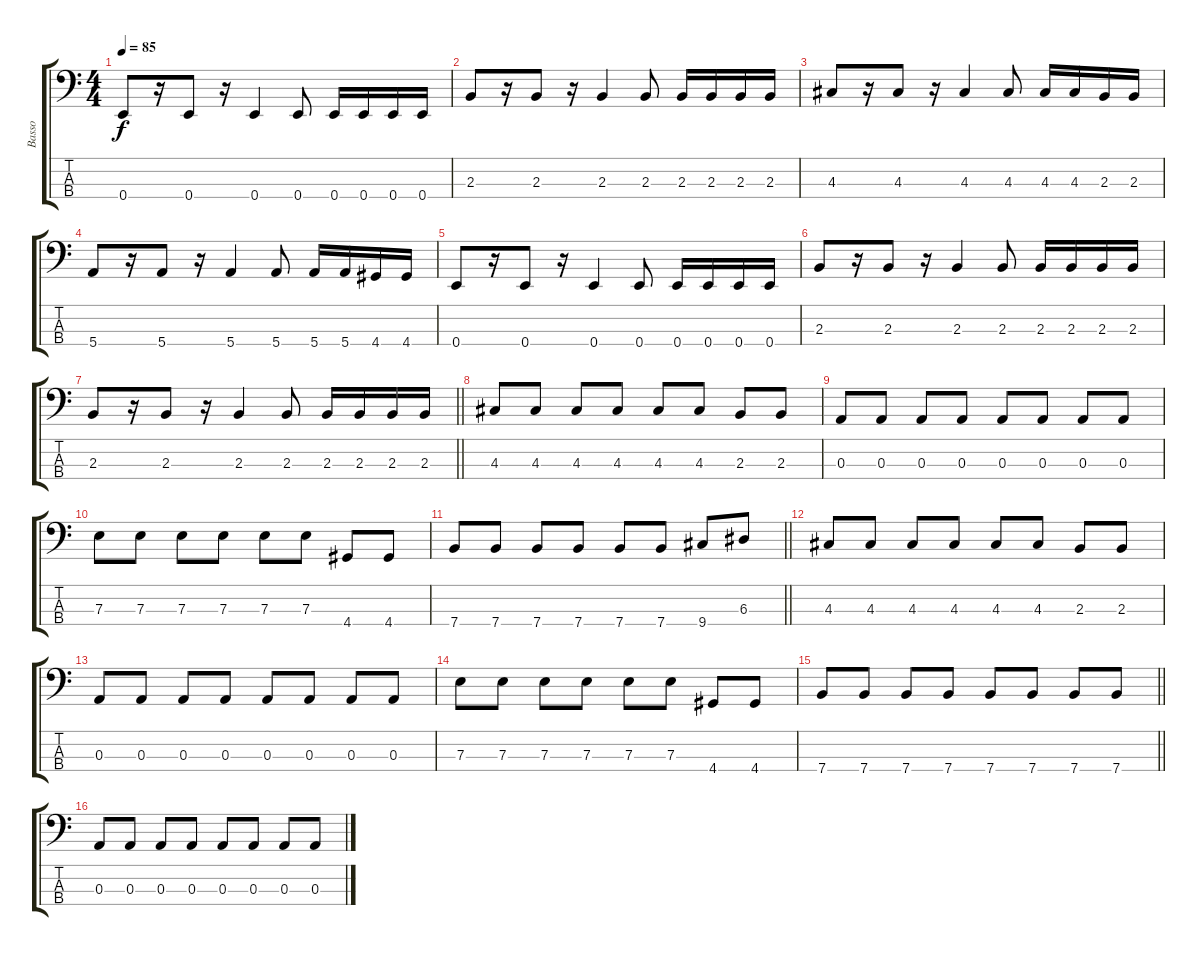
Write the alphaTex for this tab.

\track ("Basso" "Basso") {instrument electricbassfinger}
\staff {score tabs}
\tuning (G2 D2 A1 E1) {hide}
\ts (4 4)
\tempo 85
\clef f4
\ks c
0.4.8{dy f} r.16 0.4.8 r.16 0.4.4 0.4.8 0.4.16 0.4.16 0.4.16 0.4.16 |
2.3.8 r.16 2.3.8 r.16 2.3.4 2.3.8 2.3.16 2.3.16 2.3.16 2.3.16 |
4.3.8 r.16 4.3.8 r.16 4.3.4 4.3.8 4.3.16 4.3.16 2.3.16 2.3.16 |
5.4.8 r.16 5.4.8 r.16 5.4.4 5.4.8 5.4.16 5.4.16 4.4.16 4.4.16 |
0.4.8 r.16 0.4.8 r.16 0.4.4 0.4.8 0.4.16 0.4.16 0.4.16 0.4.16 |
2.3.8 r.16 2.3.8 r.16 2.3.4 2.3.8 2.3.16 2.3.16 2.3.16 2.3.16 |
\barLineRight lightlight
2.3.8 r.16 2.3.8 r.16 2.3.4 2.3.8 2.3.16 2.3.16 2.3.16 2.3.16 |
4.3.8 4.3.8 4.3.8 4.3.8 4.3.8 4.3.8 2.3.8 2.3.8 |
0.3.8 0.3.8 0.3.8 0.3.8 0.3.8 0.3.8 0.3.8 0.3.8 |
7.3.8 7.3.8 7.3.8 7.3.8 7.3.8 7.3.8 4.4.8 4.4.8 |
\barLineRight lightlight
7.4.8 7.4.8 7.4.8 7.4.8 7.4.8 7.4.8 9.4.8 6.3.8 |
4.3.8 4.3.8 4.3.8 4.3.8 4.3.8 4.3.8 2.3.8 2.3.8 |
0.3.8 0.3.8 0.3.8 0.3.8 0.3.8 0.3.8 0.3.8 0.3.8 |
7.3.8 7.3.8 7.3.8 7.3.8 7.3.8 7.3.8 4.4.8 4.4.8 |
\barLineRight lightlight
7.4.8 7.4.8 7.4.8 7.4.8 7.4.8 7.4.8 7.4.8 7.4.8 |
0.3.8 0.3.8 0.3.8 0.3.8 0.3.8 0.3.8 0.3.8 0.3.8
